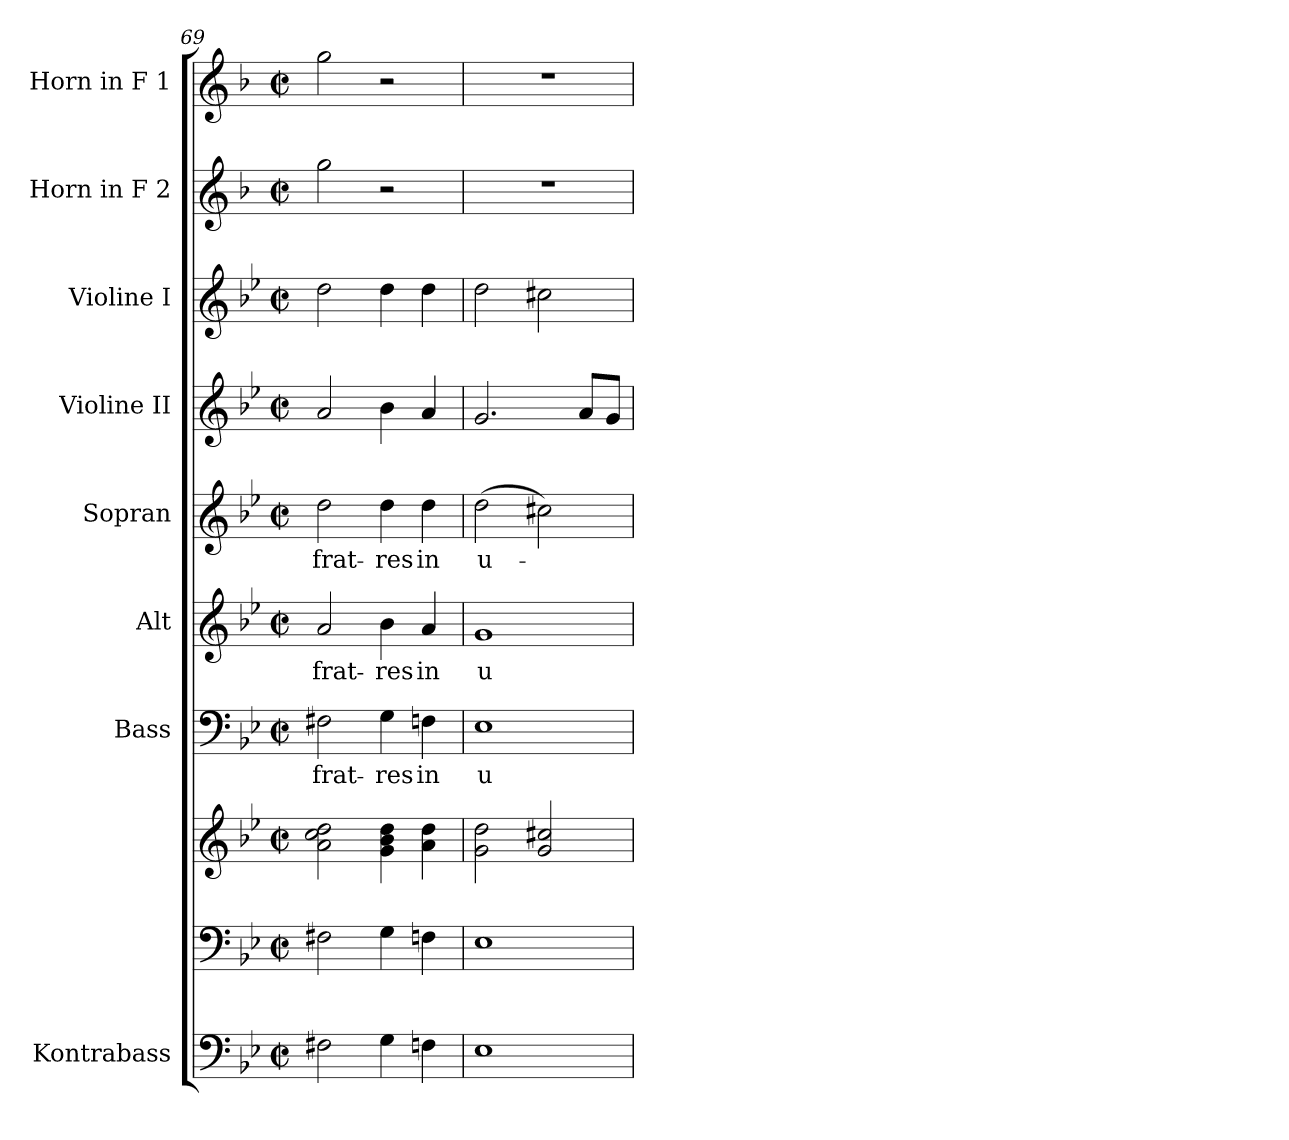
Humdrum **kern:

**kern	**kern	**kern	**kern	**text	**kern	**text	**kern	**text	**kern	**kern	**kern	**kern
*part9	*part8	*part8	*part7	*part7	*part6	*part6	*part5	*part5	*part4	*part3	*part2	*part1
*staff10	*staff9	*staff8	*staff7	*staff7	*staff6	*staff6	*staff5	*staff5	*staff4	*staff3	*staff2	*staff1
*I"Kontrabass	*	*	*I"Bass	*	*I"Alt	*	*I"Sopran	*	*I"Violine II	*I"Violine I	*I"Horn in F 2	*I"Horn in F 1
*I'Kb.	*	*	*I'B.	*	*I'A.	*	*I'S.	*	*I'Vl. II	*I'Vl. I	*	*
*clefF4	*clefF4	*clefG2	*clefF4	*	*clefG2	*	*clefG2	*	*clefG2	*clefG2	*clefG2	*clefG2
*ITrd7c12	*	*	*	*	*	*	*	*	*	*	*ITrd4c7	*ITrd4c7
*k[b-e-]	*k[b-e-]	*k[b-e-]	*k[b-e-]	*	*k[b-e-]	*	*k[b-e-]	*	*k[b-e-]	*k[b-e-]	*k[b-e-]	*k[b-e-]
*B-:	*B-:	*B-:	*B-:	*	*B-:	*	*B-:	*	*B-:	*B-:	*B-:	*B-:
*M2/2	*M2/2	*M2/2	*M2/2	*	*M2/2	*	*M2/2	*	*M2/2	*M2/2	*M2/2	*M2/2
*met(c|)	*met(c|)	*met(c|)	*met(c|)	*	*met(c|)	*	*met(c|)	*	*met(c|)	*met(c|)	*met(c|)	*met(c|)
=69	=69	=69	=69	=69	=69	=69	=69	=69	=69	=69	=69	=69
!	!	!	!	!LO:LY:b	!	!LO:LY:b	!	!LO:LY:b	!	!	!	!
2FF#X\	2F#X\	2a\ 2cc\ 2dd\	2F#X\	frat-	2a/	frat-	2dd\	frat-	2a/	2dd\	2cc\	2cc\
!	!	!	!	!LO:LY:b	!	!LO:LY:b	!	!LO:LY:b	!	!	!	!
4GG\	4G\	4g\ 4b-\ 4dd\	4G\	-res	4b-\	-res	4dd\	-res	4b-\	4dd\	2r	2r
!	!	!	!	!LO:LY:b	!	!LO:LY:b	!	!LO:LY:b	!	!	!	!
4FFn\	4Fn\	4a\ 4dd\	4Fn\	in	4a/	in	4dd\	in	4a/	4dd\	.	.
!!LO:PB:g=z
=70	=70	=70	=70	=70	=70	=70	=70	=70	=70	=70	=70	=70
!	!	!	!	!LO:LY:b	!	!LO:LY:b	!	!LO:LY:b	!	!	!	!
1EE-	1E-	2g\ 2dd\	1E-	u-	1g	u-	(>2dd\	u-	2.g/	2dd\	1r	1r
.	.	2g/ 2cc#X/	.	.	.	.	2cc#X\)	.	.	2cc#X\	.	.
.	.	.	.	.	.	.	.	.	8a/L	.	.	.
.	.	.	.	.	.	.	.	.	8g/J	.	.	.
=	=	=	=	=	=	=	=	=	=	=	=	=
*-	*-	*-	*-	*-	*-	*-	*-	*-	*-	*-	*-	*-
